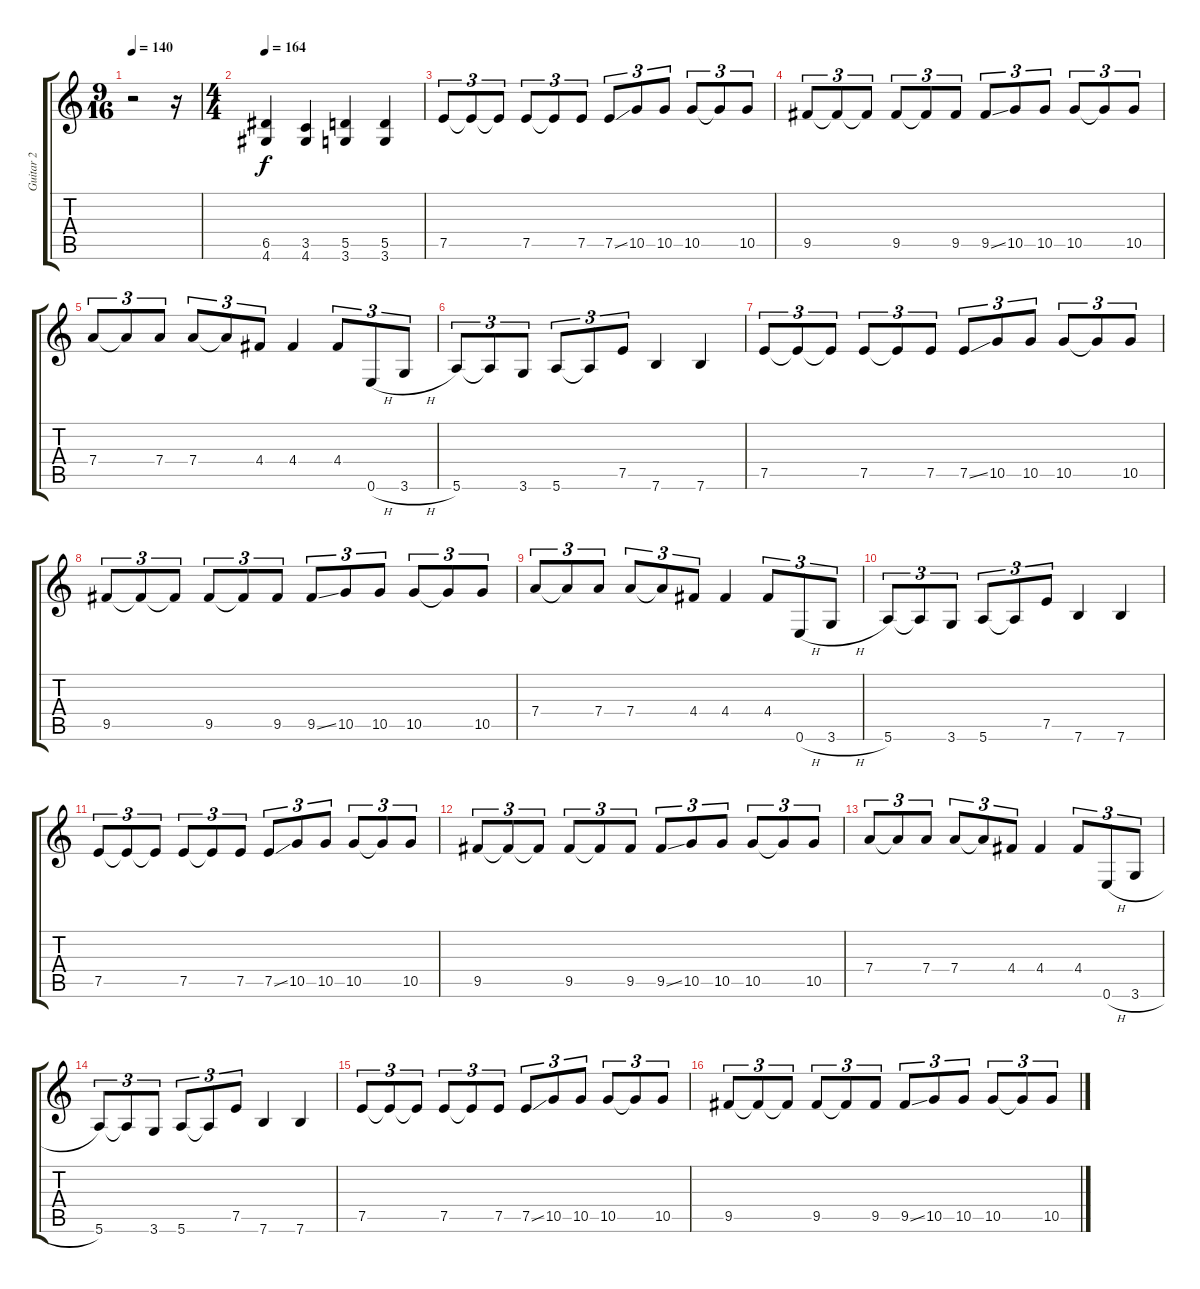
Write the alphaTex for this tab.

\track ("Guitar 2" "Guitar 2") {instrument distortionguitar}
\staff {score tabs}
\tuning (E4 B3 G3 D3 A2 E2) {hide}
\ts (9 16)
\tempo 140
\tempo 164
\tempo 140
\clef g2
\ks c
r.2{dy f instrument distortionguitar} r.16 |
\ts (4 4)
\tempo 164
(6.5 4.6).4 (3.5 4.6).4 (5.5 3.6).4 (5.5 3.6).4 |
7.5.8{tu (3 2)} 7.5{t}.8{tu (3 2)} 7.5{t}.8{tu (3 2)} 7.5.8{tu (3 2)} 7.5{t}.8{tu (3 2)} 7.5.8{tu (3 2)} 7.5{ss}.8{tu (3 2)} 10.5.8{tu (3 2)} 10.5.8{tu (3 2)} 10.5.8{tu (3 2)} 10.5{t}.8{tu (3 2)} 10.5.8{tu (3 2)} |
9.5.8{tu (3 2)} 9.5{t}.8{tu (3 2)} 9.5{t}.8{tu (3 2)} 9.5.8{tu (3 2)} 9.5{t}.8{tu (3 2)} 9.5.8{tu (3 2)} 9.5{ss}.8{tu (3 2)} 10.5.8{tu (3 2)} 10.5.8{tu (3 2)} 10.5.8{tu (3 2)} 10.5{t}.8{tu (3 2)} 10.5.8{tu (3 2)} |
7.4.8{tu (3 2)} 7.4{t}.8{tu (3 2)} 7.4.8{tu (3 2)} 7.4.8{tu (3 2)} 7.4{t}.8{tu (3 2)} 4.4.8{tu (3 2)} 4.4.4 4.4.8{tu (3 2)} 0.6{h}.8{tu (3 2)} 3.6{h}.8{tu (3 2)} |
5.6.8{tu (3 2)} 5.6{t}.8{tu (3 2)} 3.6.8{tu (3 2)} 5.6.8{tu (3 2)} 5.6{t}.8{tu (3 2)} 7.5.8{tu (3 2)} 7.6.4 7.6.4 |
7.5.8{tu (3 2)} 7.5{t}.8{tu (3 2)} 7.5{t}.8{tu (3 2)} 7.5.8{tu (3 2)} 7.5{t}.8{tu (3 2)} 7.5.8{tu (3 2)} 7.5{ss}.8{tu (3 2)} 10.5.8{tu (3 2)} 10.5.8{tu (3 2)} 10.5.8{tu (3 2)} 10.5{t}.8{tu (3 2)} 10.5.8{tu (3 2)} |
9.5.8{tu (3 2)} 9.5{t}.8{tu (3 2)} 9.5{t}.8{tu (3 2)} 9.5.8{tu (3 2)} 9.5{t}.8{tu (3 2)} 9.5.8{tu (3 2)} 9.5{ss}.8{tu (3 2)} 10.5.8{tu (3 2)} 10.5.8{tu (3 2)} 10.5.8{tu (3 2)} 10.5{t}.8{tu (3 2)} 10.5.8{tu (3 2)} |
7.4.8{tu (3 2)} 7.4{t}.8{tu (3 2)} 7.4.8{tu (3 2)} 7.4.8{tu (3 2)} 7.4{t}.8{tu (3 2)} 4.4.8{tu (3 2)} 4.4.4 4.4.8{tu (3 2)} 0.6{h}.8{tu (3 2)} 3.6{h}.8{tu (3 2)} |
5.6.8{tu (3 2)} 5.6{t}.8{tu (3 2)} 3.6.8{tu (3 2)} 5.6.8{tu (3 2)} 5.6{t}.8{tu (3 2)} 7.5.8{tu (3 2)} 7.6.4 7.6.4 |
7.5.8{tu (3 2)} 7.5{t}.8{tu (3 2)} 7.5{t}.8{tu (3 2)} 7.5.8{tu (3 2)} 7.5{t}.8{tu (3 2)} 7.5.8{tu (3 2)} 7.5{ss}.8{tu (3 2)} 10.5.8{tu (3 2)} 10.5.8{tu (3 2)} 10.5.8{tu (3 2)} 10.5{t}.8{tu (3 2)} 10.5.8{tu (3 2)} |
9.5.8{tu (3 2)} 9.5{t}.8{tu (3 2)} 9.5{t}.8{tu (3 2)} 9.5.8{tu (3 2)} 9.5{t}.8{tu (3 2)} 9.5.8{tu (3 2)} 9.5{ss}.8{tu (3 2)} 10.5.8{tu (3 2)} 10.5.8{tu (3 2)} 10.5.8{tu (3 2)} 10.5{t}.8{tu (3 2)} 10.5.8{tu (3 2)} |
7.4.8{tu (3 2)} 7.4{t}.8{tu (3 2)} 7.4.8{tu (3 2)} 7.4.8{tu (3 2)} 7.4{t}.8{tu (3 2)} 4.4.8{tu (3 2)} 4.4.4 4.4.8{tu (3 2)} 0.6{h}.8{tu (3 2)} 3.6{h}.8{tu (3 2)} |
5.6.8{tu (3 2)} 5.6{t}.8{tu (3 2)} 3.6.8{tu (3 2)} 5.6.8{tu (3 2)} 5.6{t}.8{tu (3 2)} 7.5.8{tu (3 2)} 7.6.4 7.6.4 |
7.5.8{tu (3 2)} 7.5{t}.8{tu (3 2)} 7.5{t}.8{tu (3 2)} 7.5.8{tu (3 2)} 7.5{t}.8{tu (3 2)} 7.5.8{tu (3 2)} 7.5{ss}.8{tu (3 2)} 10.5.8{tu (3 2)} 10.5.8{tu (3 2)} 10.5.8{tu (3 2)} 10.5{t}.8{tu (3 2)} 10.5.8{tu (3 2)} |
9.5.8{tu (3 2)} 9.5{t}.8{tu (3 2)} 9.5{t}.8{tu (3 2)} 9.5.8{tu (3 2)} 9.5{t}.8{tu (3 2)} 9.5.8{tu (3 2)} 9.5{ss}.8{tu (3 2)} 10.5.8{tu (3 2)} 10.5.8{tu (3 2)} 10.5.8{tu (3 2)} 10.5{t}.8{tu (3 2)} 10.5.8{tu (3 2)}
